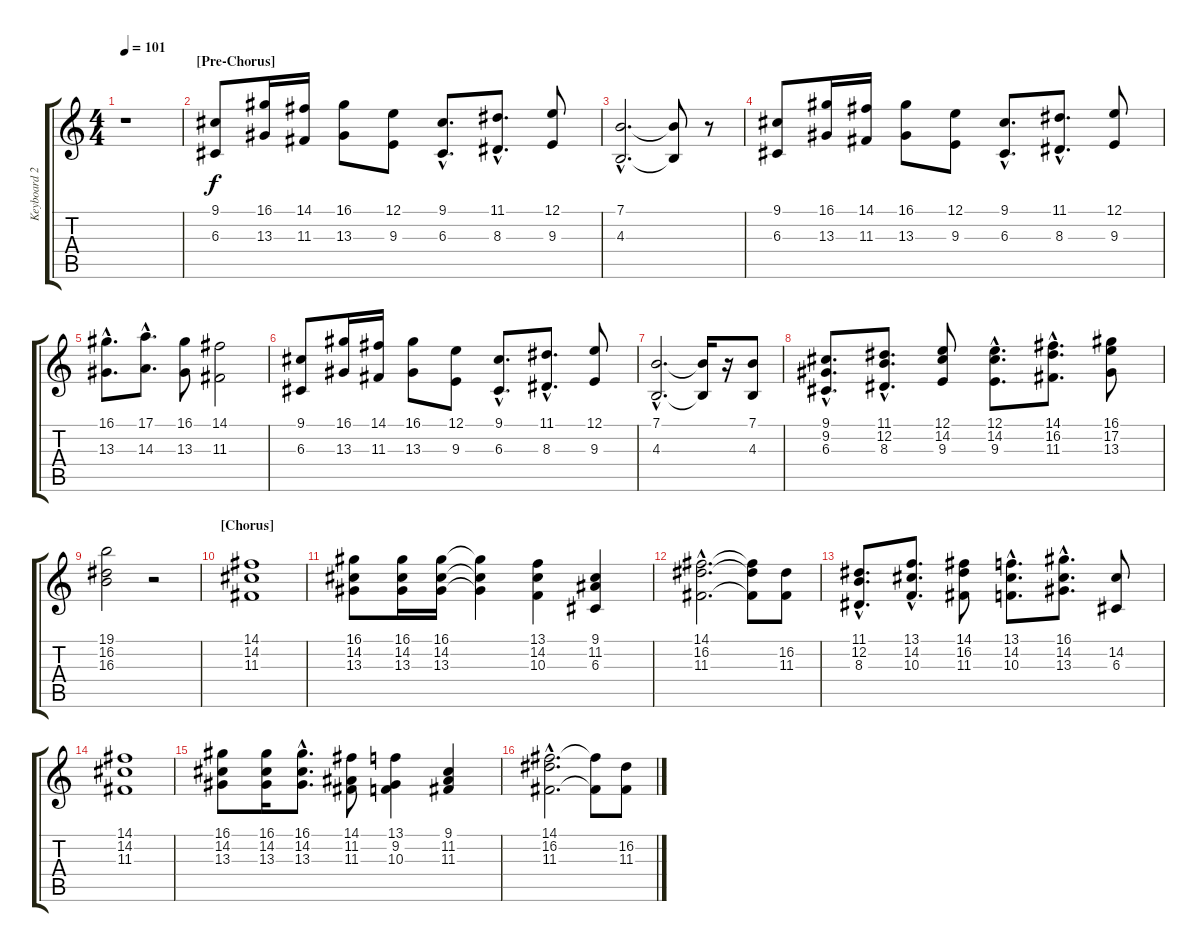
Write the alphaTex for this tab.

\track ("Keyboard 2" "Keyboard 2") {instrument synthstrings2}
\staff {score tabs}
\tuning (E4 B3 G3 D3 A2 E2) {hide}
\ts (4 4)
\tempo 101
\clef g2
\ks c
r.1{dy f} |
\section ("" "[Pre-Chorus]")
(9.1 6.3).8{balance 4 instrument brasssection} (16.1 13.3).16 (14.1 11.3).16 (16.1 13.3).8 (12.1 9.3).8 (9.1{hac} 6.3{hac}).8{d} (11.1{hac} 8.3{hac}).8{d} (12.1 9.3).8 |
(7.1{hac} 4.3{hac}).2{d} (7.1{t} 4.3{t}).8 r.8 |
(9.1 6.3).8 (16.1 13.3).16 (14.1 11.3).16 (16.1 13.3).8 (12.1 9.3).8 (9.1{hac} 6.3{hac}).8{d} (11.1{hac} 8.3{hac}).8{d} (12.1 9.3).8 |
(16.1{hac} 13.3{hac}).8{d} (17.1{hac} 14.3{hac}).8{d} (16.1 13.3).8 (14.1 11.3).2 |
(9.1 6.3).8{instrument brasssection} (16.1 13.3).16 (14.1 11.3).16 (16.1 13.3).8 (12.1 9.3).8 (9.1{hac} 6.3{hac}).8{d} (11.1{hac} 8.3{hac}).8{d} (12.1 9.3).8 |
(7.1{hac} 4.3{hac}).2{d} (7.1{t} 4.3{t}).16 r.16 (7.1 4.3).8 |
(9.1{hac} 9.2{hac} 6.3{hac}).8{d} (11.1{hac} 12.2{hac} 8.3{hac}).8{d} (12.1 14.2 9.3).8 (12.1{hac} 14.2{hac} 9.3{hac}).8{d} (14.1{hac} 16.2{hac} 11.3{hac}).8{d} (16.1 17.2 13.3).8 |
(19.1 16.2 16.3).2 r.2 |
\section ("" "[Chorus]")
(14.1 14.2 11.3).1{instrument brasssection} |
(16.1 14.2 13.3).8 (16.1 14.2 13.3).16 (16.1 14.2 13.3).16 (16.1{t} 14.2{t} 13.3{t}).4 (13.1 14.2 10.3).4 (9.1 11.2 6.3).4 |
(14.1{hac} 16.2{hac} 11.3{hac}).2{d} (14.1{t} 16.2{t} 11.3{t}).8 (16.2 11.3).8 |
(11.1{hac} 12.2{hac} 8.3{hac}).8{d} (13.1{hac} 14.2{hac} 10.3{hac}).8{d} (14.1 16.2 11.3).8 (13.1{hac} 14.2{hac} 10.3{hac}).8{d} (16.1{hac} 14.2{hac} 13.3{hac}).8{d} (14.2 6.3).8 |
(14.1 14.2 11.3).1{instrument brasssection} |
(16.1 14.2 13.3).8 (16.1 14.2 13.3).16 (16.1{hac} 14.2{hac} 13.3{hac}).8{d} (14.1 11.2 11.3).8 (13.1 9.2 10.3).4 (9.1 11.2 11.3).4 |
(14.1{hac} 16.2{hac} 11.3{hac}).2{d} (14.1{t} 11.3{t}).8 (16.2 11.3).8
